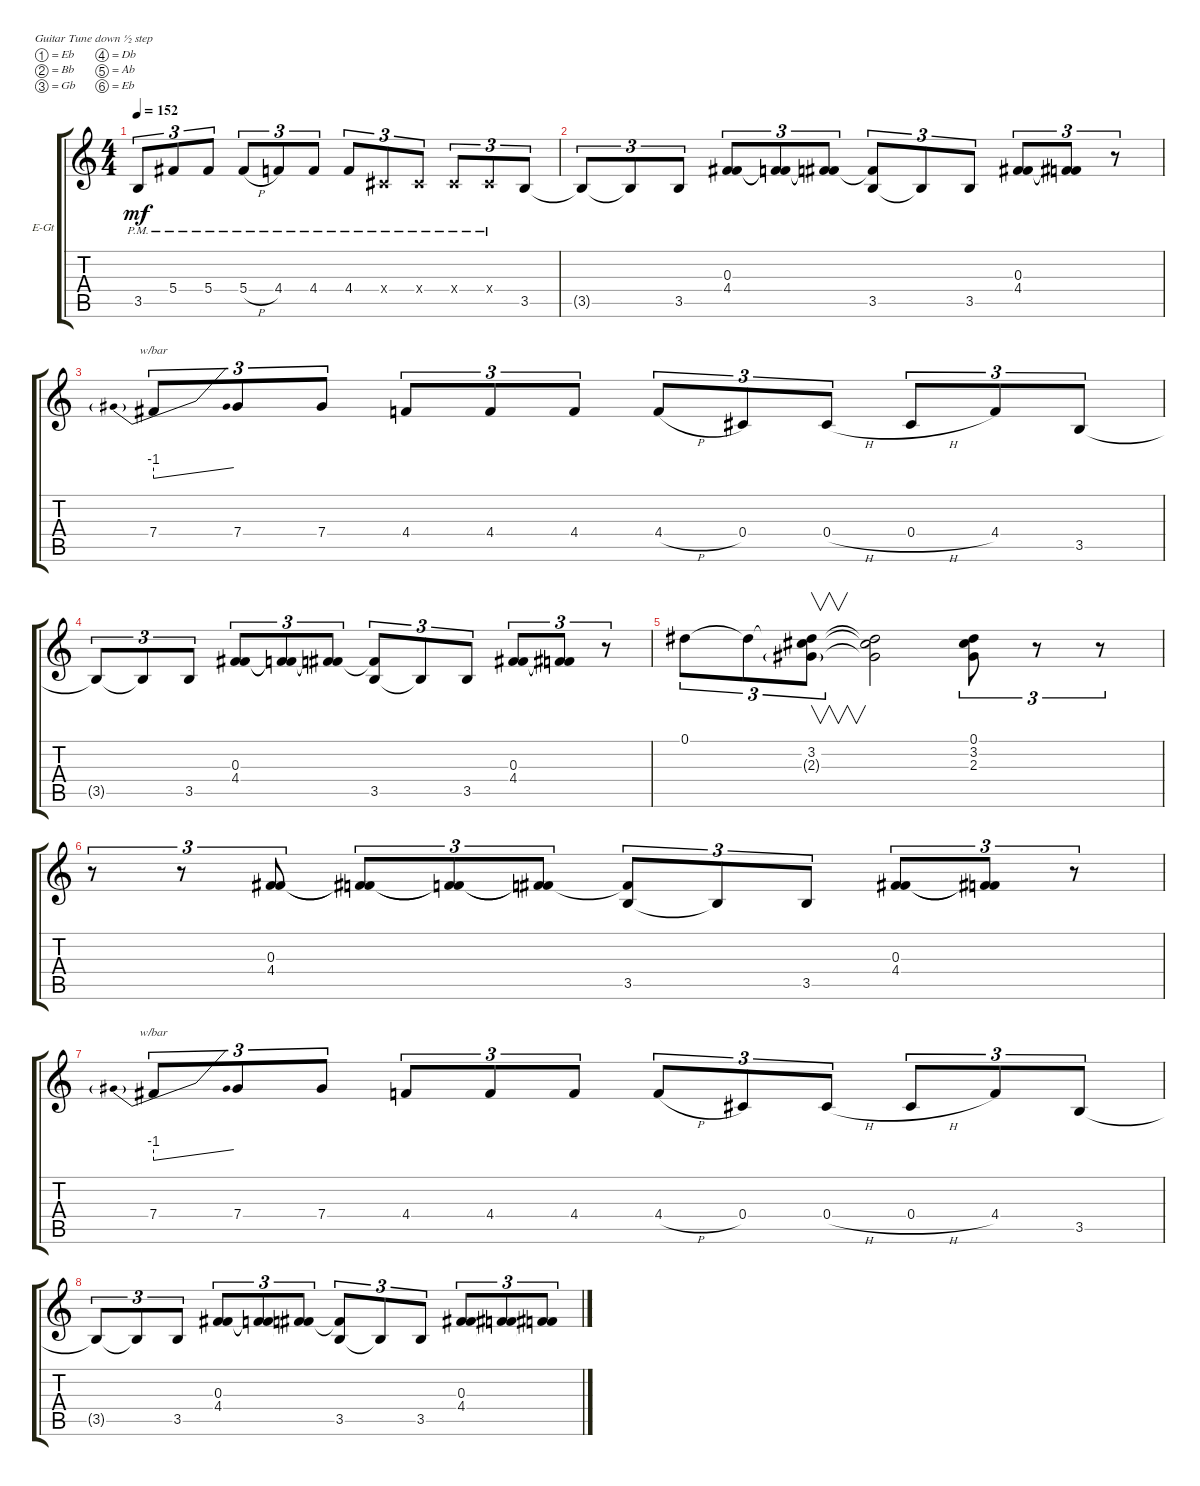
\bracketExtendMode groupsimilarinstruments
\firstSystemTrackNameOrientation horizontal
\otherSystemsTrackNameOrientation horizontal
\track ("right" "E-Gt") {instrument distortionguitar}
\staff {score tabs}
\tuning (Eb4 Bb3 Gb3 Db3 Ab2 Eb2)
\ts (4 4)
\tempo 152
\clef g2
\ks c
3.5{pm}.8{tu (3 2) dy mf} 5.4{pm}.8{tu (3 2)} 5.4{pm}.8{tu (3 2)} 5.4{h pm}.8{tu (3 2)} 4.4{pm}.8{tu (3 2)} 4.4{pm}.8{tu (3 2)} 4.4{pm}.8{tu (3 2)} 0.4{pm x}.8{tu (3 2)} 0.4{pm x}.8{tu (3 2)} 0.4{pm x}.8{tu (3 2)} 0.4{pm x}.8{tu (3 2)} 3.5.8{tu (3 2)} |
3.5{t}.8{tu (3 2)} 3.5{t}.8{tu (3 2)} 3.5.8{tu (3 2)} (4.4 0.3).8{tu (3 2)} (0.3{t} 4.4{t}).8{tu (3 2)} (0.3{t} 4.4{t}).8{tu (3 2)} (3.5 4.4{t}).8{tu (3 2)} 3.5{t}.8{tu (3 2)} 3.5.8{tu (3 2)} (4.4 0.3).8{tu (3 2)} (4.4{t} 0.3{t}).8{tu (3 2)} r.8{tu (3 2)} |
7.4.8{tu (3 2) tbe (predivedive default 0 -4 30 0)} 7.4.8{tu (3 2)} 7.4.8{tu (3 2)} 4.4.8{tu (3 2)} 4.4.8{tu (3 2)} 4.4.8{tu (3 2)} 4.4{h}.8{tu (3 2)} 0.4.8{tu (3 2)} 0.4{h}.8{tu (3 2)} 0.4{h}.8{tu (3 2)} 4.4.8{tu (3 2)} 3.5.8{tu (3 2)} |
3.5{t}.8{tu (3 2)} 3.5{t}.8{tu (3 2)} 3.5.8{tu (3 2)} (4.4 0.3).8{tu (3 2)} (0.3{t} 4.4{t}).8{tu (3 2)} (0.3{t} 4.4{t}).8{tu (3 2)} (3.5 4.4{t}).8{tu (3 2)} 3.5{t}.8{tu (3 2)} 3.5.8{tu (3 2)} (4.4 0.3).8{tu (3 2)} (4.4{t} 0.3{t}).8{tu (3 2)} r.8{tu (3 2)} |
0.1.8{tu (3 2)} 0.1{t}.8{tu (3 2)} (2.3{g} 0.1{t} 3.2).8{v tu (3 2)} (2.3{t} 3.2{t} 0.1{t}).2 (0.1 3.2 2.3).8{tu (3 2)} r.8{tu (3 2)} r.8{tu (3 2)} |
r.8{tu (3 2)} r.8{tu (3 2)} (4.4 0.3).8{tu (3 2)} (4.4{t} 0.3{t}).8{tu (3 2)} (0.3{t} 4.4{t}).8{tu (3 2)} (0.3{t} 4.4{t}).8{tu (3 2)} (3.5 4.4{t}).8{tu (3 2)} 3.5{t}.8{tu (3 2)} 3.5.8{tu (3 2)} (4.4 0.3).8{tu (3 2)} (4.4{t} 0.3{t}).8{tu (3 2)} r.8{tu (3 2)} |
7.4.8{tu (3 2) tbe (predivedive default 0 -4 30 0)} 7.4.8{tu (3 2)} 7.4.8{tu (3 2)} 4.4.8{tu (3 2)} 4.4.8{tu (3 2)} 4.4.8{tu (3 2)} 4.4{h}.8{tu (3 2)} 0.4.8{tu (3 2)} 0.4{h}.8{tu (3 2)} 0.4{h}.8{tu (3 2)} 4.4.8{tu (3 2)} 3.5.8{tu (3 2)} |
3.5{t}.8{tu (3 2)} 3.5{t}.8{tu (3 2)} 3.5.8{tu (3 2)} (4.4 0.3).8{tu (3 2)} (0.3{t} 4.4{t}).8{tu (3 2)} (0.3{t} 4.4{t}).8{tu (3 2)} (3.5 4.4{t}).8{tu (3 2)} 3.5{t}.8{tu (3 2)} 3.5.8{tu (3 2)} (4.4 0.3).8{tu (3 2)} (4.4{t} 0.3{t}).8{tu (3 2)} (4.4{t} 0.3{t}).8{tu (3 2)}
